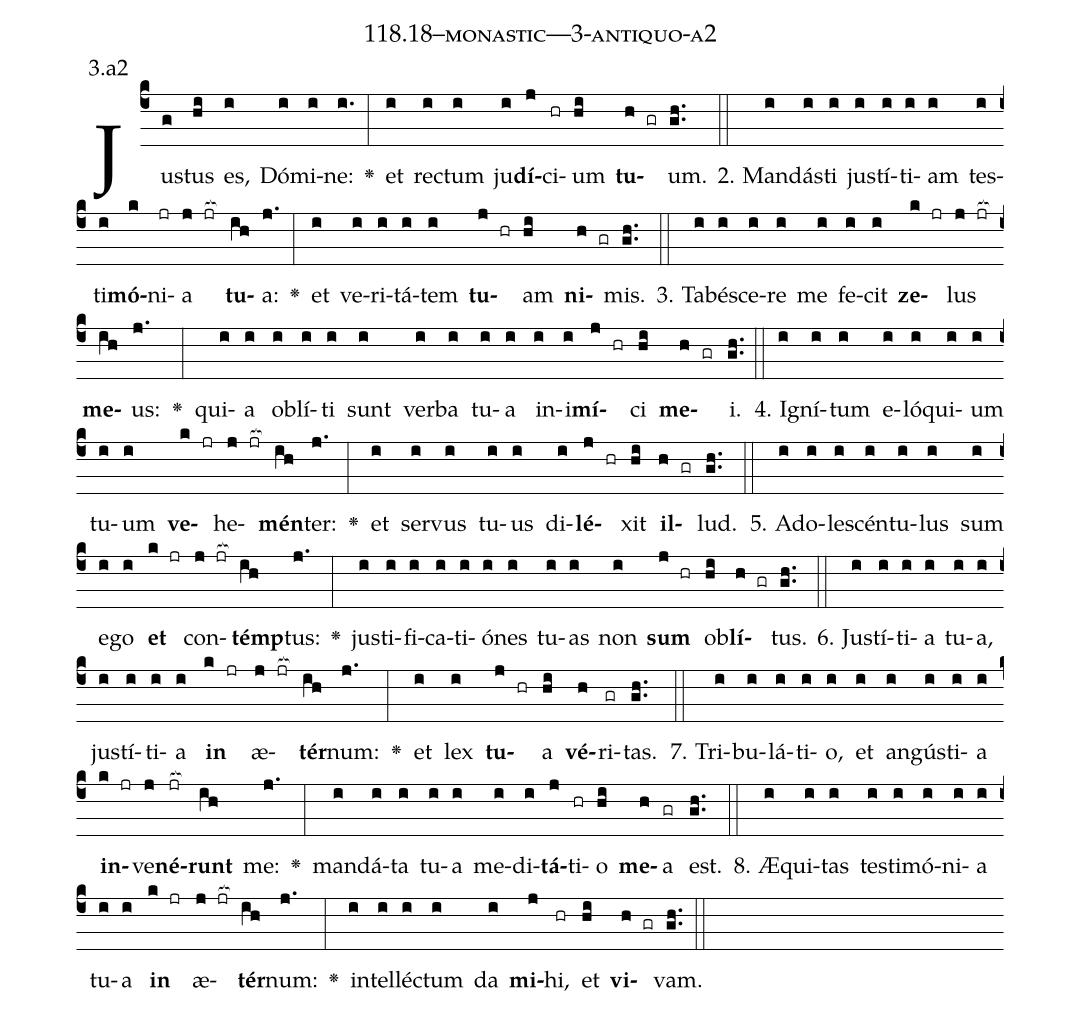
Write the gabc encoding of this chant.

name: 118.18--monastic---3-antiquo-a2;
annotation: 3.a2;
%%
(c4)Jus(g)tus(hi) es,(i) Dó(i)mi(i)ne:(i.) <v>\greheightstar</v>(:) et(i) rec(i)tum(i) ju(i)<b>dí</b>(j)ci(hr)um(hi) <b>tu</b>(h gr)um.(gh..) (::)
2. Man(i)dás(i)ti(i) jus(i)tí(i)ti(i)am(i) tes(i)ti(i)<b>mó</b>(k)ni(jr)a(j jr[ocb:1{]) <b>tu</b>(ih[ocb:0}])a:(j.) <v>\greheightstar</v>(:) et(i) ve(i)ri(i)tá(i)tem(i) <b>tu</b>(j hr)am(hi) <b>ni</b>(h gr)mis.(gh..) (::)
3. Ta(i)bé(i)sce(i)re(i) me(i) fe(i)cit(i) <b>ze</b>(k jr)lus(j jr[ocb:1{]) <b>me</b>(ih[ocb:0}])us:(j.) <v>\greheightstar</v>(:) qui(i)a(i) ob(i)lí(i)ti(i) sunt(i) ver(i)ba(i) tu(i)a(i) in(i)i(i)<b>mí</b>(j hr)ci(hi) <b>me</b>(h gr)i.(gh..) (::)
4. I(i)gní(i)tum(i) e(i)ló(i)qui(i)um(i) tu(i)um(i) <b>ve</b>(k jr)he(j jr[ocb:1{])<b>mén</b>(ih[ocb:0}])ter:(j.) <v>\greheightstar</v>(:) et(i) ser(i)vus(i) tu(i)us(i) di(i)<b>lé</b>(j hr)xit(hi) <b>il</b>(h gr)lud.(gh..) (::)
5. Ad(i)o(i)le(i)scén(i)tu(i)lus(i) sum(i) e(i)go(i) <b>et</b>(k jr) con(j jr[ocb:1{])<b>témp</b>(ih[ocb:0}])tus:(j.) <v>\greheightstar</v>(:) jus(i)ti(i)fi(i)ca(i)ti(i)ó(i)nes(i) tu(i)as(i) non(i) <b>sum</b>(j hr) ob(hi)<b>lí</b>(h gr)tus.(gh..) (::)
6. Jus(i)tí(i)ti(i)a(i) tu(i)a,(i) jus(i)tí(i)ti(i)a(i) <b>in</b>(k jr) æ(j jr[ocb:1{])<b>tér</b>(ih[ocb:0}])num:(j.) <v>\greheightstar</v>(:) et(i) lex(i) <b>tu</b>(j hr)a(hi) <b>vé</b>(h)ri(gr)tas.(gh..) (::)
7. Tri(i)bu(i)lá(i)ti(i)o,(i) et(i) an(i)gús(i)ti(i)a(i) <b>in</b>(k jr)ve(j)<b>né</b>(jr[ocb:1{])<b>runt</b>(ih[ocb:0}]) me:(j.) <v>\greheightstar</v>(:) man(i)dá(i)ta(i) tu(i)a(i) me(i)di(i)<b>tá</b>(j)ti(hr)o(hi) <b>me</b>(h)a(gr) est.(gh..) (::)
8. Æ(i)qui(i)tas(i) tes(i)ti(i)mó(i)ni(i)a(i) tu(i)a(i) <b>in</b>(k jr) æ(j jr[ocb:1{])<b>tér</b>(ih[ocb:0}])num:(j.) <v>\greheightstar</v>(:) in(i)tel(i)léc(i)tum(i) da(i) <b>mi</b>(j)hi,(hr) et(hi) <b>vi</b>(h gr)vam.(gh..) (::)
